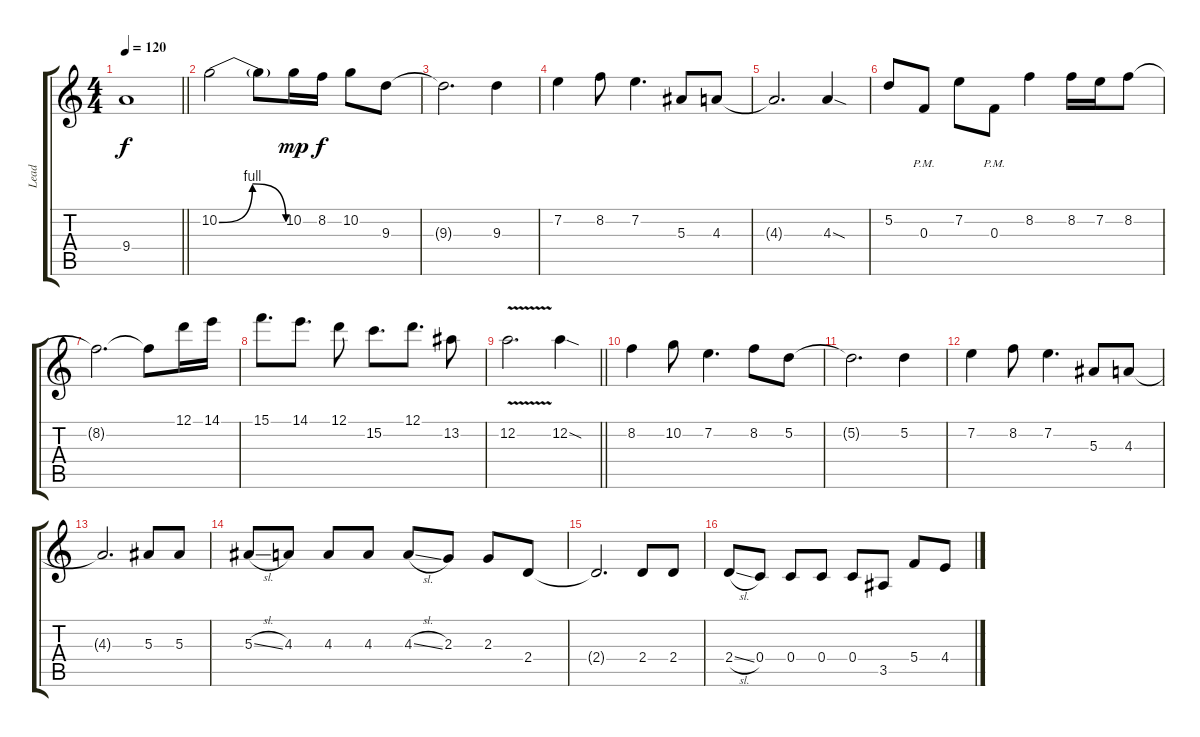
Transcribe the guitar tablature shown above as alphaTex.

\track ("Lead" "Lead") {instrument distortionguitar}
\staff {score tabs}
\tuning (D4 A3 F3 C3 G2 D2) {hide}
\ts (4 4)
\tempo 120
\clef g2
\barLineRight lightlight
\ks c
9.4{t}.1{dy f} |
10.2{be (bendrelease 0 0 10 4 52 4 60 0)}.2 10.2{t}.8 10.2.16{dy mp} 8.2.16{dy f} 10.2.8 9.3.8 |
9.3{t}.2{d} 9.3.4 |
7.2.4 8.2.8 7.2.4{d} 5.3.8 4.3.8 |
4.3{t}.2{d} 4.3{sod}.4 |
5.2.8 0.3{pm}.8 7.2.8 0.3{pm}.8 8.2.4 8.2.16 7.2.16 8.2.8 |
8.2{t}.2{d} 8.2{t}.8 12.1.16 14.1.16 |
15.1.8{d} 14.1.8{d} 12.1.8 15.2.8{d} 12.1.8{d} 13.2.8 |
\barLineRight lightlight
12.2{v}.2{d} 12.2{sod}.4 |
8.2.4 10.2.8 7.2.4{d} 8.2.8 5.2.8 |
5.2{t}.2{d} 5.2.4 |
7.2.4 8.2.8 7.2.4{d} 5.3.8 4.3.8 |
4.3{t}.2{d} 5.3.8 5.3.8 |
5.3{sl}.8 4.3.8 4.3.8 4.3.8 4.3{sl}.8 2.3.8 2.3.8 2.4.8 |
2.4{t}.2{d} 2.4.8 2.4.8 |
2.4{sl}.8 0.4.8 0.4.8 0.4.8 0.4.8 3.5.8 5.4.8 4.4.8
